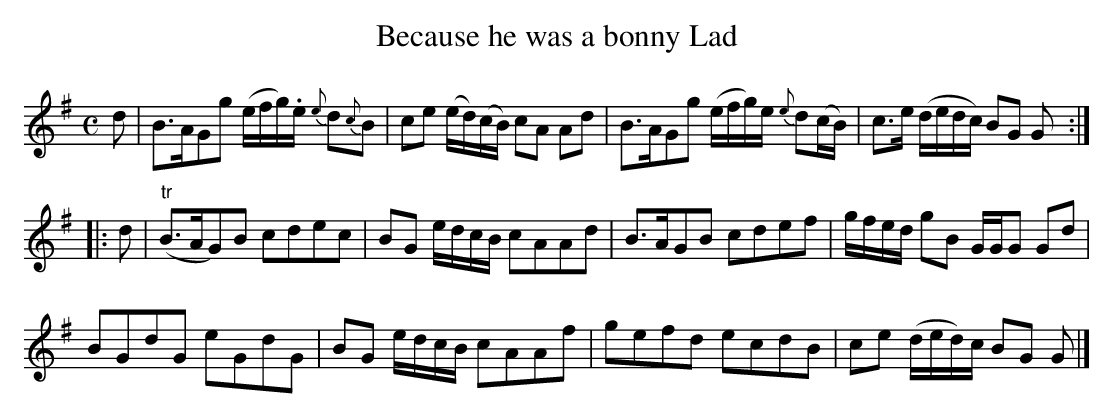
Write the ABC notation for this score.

X:1
T:Because he was a bonny Lad
M:C
K:G
d|\
B>AGg (e/f/g/).e/ {e}d{c}B| ce (e/d/)(c/B/) cA Ad|\
B>AGg (e/f/g/)e/ {e}d(c/B/)| c>e (d/e/d/c/) BG G:|
|:d|\
("tr"B>AG)B cdec| BG e/d/c/B/ cAAd|\
B>AGB cdef| g/f/e/d/ gB G/G/G Gd|
BGdG eGdG| BG e/d/c/B/ cAAf|\
gefd ecdB| ce (d/e/d/)c/ BG G|]
